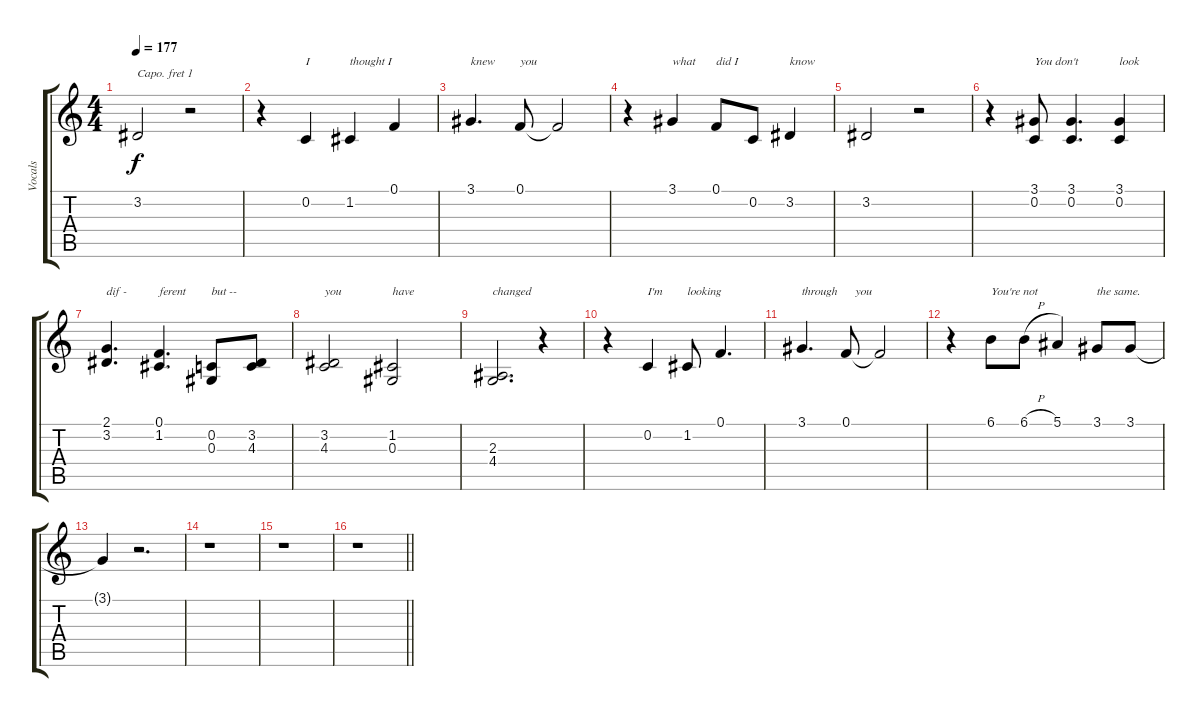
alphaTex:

\track ("Vocals" "Vocals") {instrument clarinet}
\staff {score tabs}
\capo 1
\tuning (E4 B3 G3 D3 A2 E2) {hide}
\ts (4 4)
\tempo 177
\clef g2
\ks c
3.2{t}.2{dy f} r.2 |
r.4 0.2.4{txt "I"} 1.2.4{txt "thought I"} 0.1.4 |
3.1.4{d txt "knew"} 0.1.8{txt "you"} 0.1{t}.2 |
r.4 3.1.4{txt "what"} 0.1.8{txt "did I"} 0.2.8 3.2.4{txt "know"} |
3.2.2 r.2 |
r.4 (3.1 0.2).8{txt "You don't"} (3.1 0.2).4{d} (3.1 0.2).4{txt "look"} |
(2.1 3.2).4{d txt "dif -"} (0.1 1.2).4{d txt "ferent"} (0.2 0.3).8{txt "but --"} (3.2 4.3).8 |
(3.2 4.3).2{txt "you"} (1.2 0.3).2{txt "have"} |
(2.3 4.4).2{d txt "changed"} r.4 |
r.4 0.2.4{txt "I'm"} 1.2.8{txt "looking"} 0.1.4{d} |
3.1.4{d txt "through"} 0.1.8{txt "   you"} 0.1{t}.2 |
r.4 6.1.8{txt "You're not"} 6.1{h}.8 5.1.4 3.1.8{txt "the same."} 3.1.8 |
3.1{t}.4 r.2{d} |
r.1 |
r.1 |
\barLineRight lightlight
r.1
